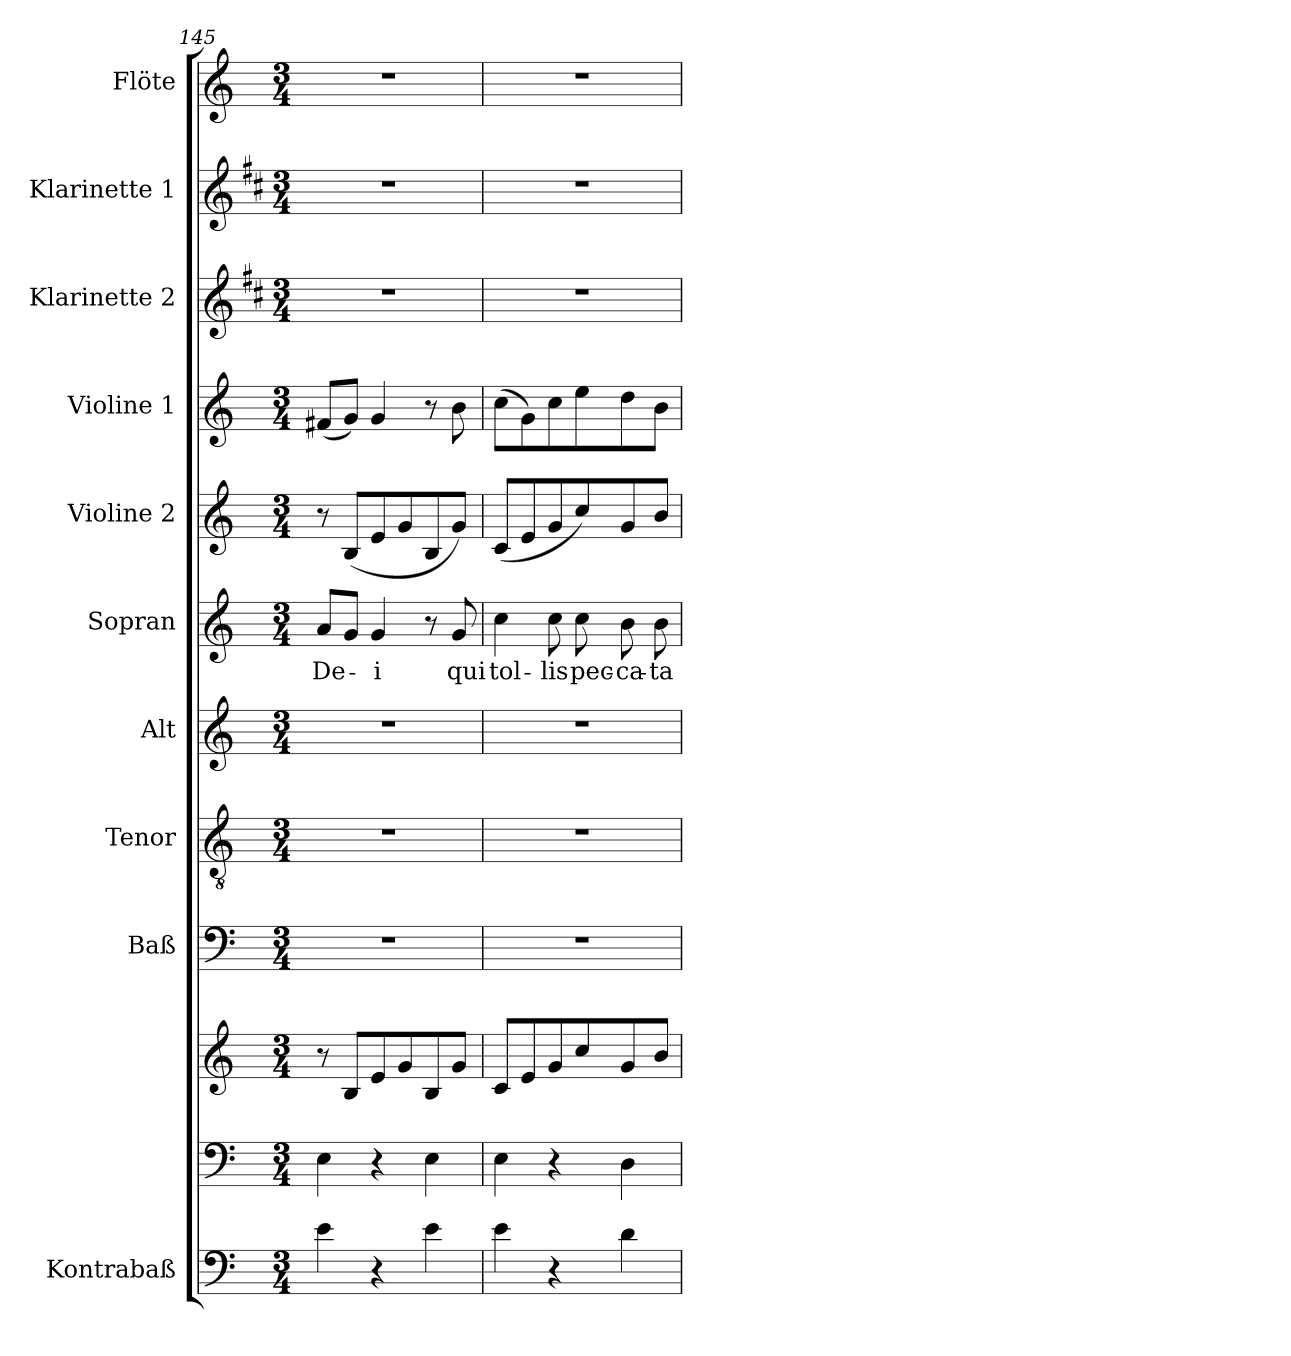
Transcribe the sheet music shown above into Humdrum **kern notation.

**kern	**kern	**kern	**kern	**kern	**kern	**kern	**text	**kern	**kern	**kern	**kern	**kern
*part11	*part10	*part10	*part9	*part8	*part7	*part6	*part6	*part5	*part4	*part3	*part2	*part1
*staff12	*staff11	*staff10	*staff9	*staff8	*staff7	*staff6	*staff6	*staff5	*staff4	*staff3	*staff2	*staff1
*I"Kontrabaß	*	*	*I"Baß	*I"Tenor	*I"Alt	*I"Sopran	*	*I"Violine 2	*I"Violine 1	*I"Klarinette 2	*I"Klarinette 1	*I"Flöte
*	*	*	*	*	*	*	*	*I'Vln	*I'Vln	*	*	*I'Fl
*clefF4	*clefF4	*clefG2	*clefF4	*clefGv2	*clefG2	*clefG2	*	*clefG2	*clefG2	*clefG2	*clefG2	*clefG2
*ITrd7c12	*	*	*	*	*	*	*	*	*	*ITrd1c2	*ITrd1c2	*
*k[]	*k[]	*k[]	*k[]	*k[]	*k[]	*k[]	*	*k[]	*k[]	*k[]	*k[]	*k[]
*C:	*C:	*C:	*C:	*C:	*C:	*C:	*	*C:	*C:	*C:	*C:	*C:
*M3/4	*M3/4	*M3/4	*M3/4	*M3/4	*M3/4	*M3/4	*	*M3/4	*M3/4	*M3/4	*M3/4	*M3/4
=145	=145	=145	=145	=145	=145	=145	=145	=145	=145	=145	=145	=145
!	!	!	!	!	!	!	!LO:LY:b	!	!	!	!	!
4E\	4E\	8r	2.r	2.r	2.r	8a/L	De-	8r	(<8f#X/L	2.r	2.r	2.r
.	.	8B/L	.	.	.	8g/J	.	(<8B/L	8g/J)	.	.	.
!	!	!	!	!	!	!	!LO:LY:b	!	!	!	!	!
4r	4r	8e/	.	.	.	4g/	-i	8e/	4g/	.	.	.
.	.	8g/	.	.	.	.	.	8g/	.	.	.	.
4E\	4E\	8B/	.	.	.	8r	.	8B/	8r	.	.	.
!	!	!	!	!	!	!	!LO:LY:b	!	!	!	!	!
.	.	8g/J	.	.	.	8g/	qui	8g/J)	8b\	.	.	.
=146	=146	=146	=146	=146	=146	=146	=146	=146	=146	=146	=146	=146
!	!	!	!	!	!	!	!LO:LY:b	!	!	!	!	!
4E\	4E\	8c/L	2.r	2.r	2.r	4cc\	tol-	(<8c/L	(>8cc\L	2.r	2.r	2.r
.	.	8e/	.	.	.	.	.	8e/	8g\)	.	.	.
!	!	!	!	!	!	!	!LO:LY:b	!	!	!	!	!
4r	4r	8g/	.	.	.	8cc\	-lis	8g/	8cc\	.	.	.
!	!	!	!	!	!	!	!LO:LY:b	!	!	!	!	!
.	.	8cc/	.	.	.	8cc\	pec-	8cc/)	8ee\	.	.	.
!	!	!	!	!	!	!	!LO:LY:b	!	!	!	!	!
4D\	4D\	8g/	.	.	.	8b\	-ca-	8g/	8dd\	.	.	.
!	!	!	!	!	!	!	!LO:LY:b	!	!	!	!	!
.	.	8b/J	.	.	.	8b\	-ta	8b/J	8b\J	.	.	.
=	=	=	=	=	=	=	=	=	=	=	=	=
*-	*-	*-	*-	*-	*-	*-	*-	*-	*-	*-	*-	*-
